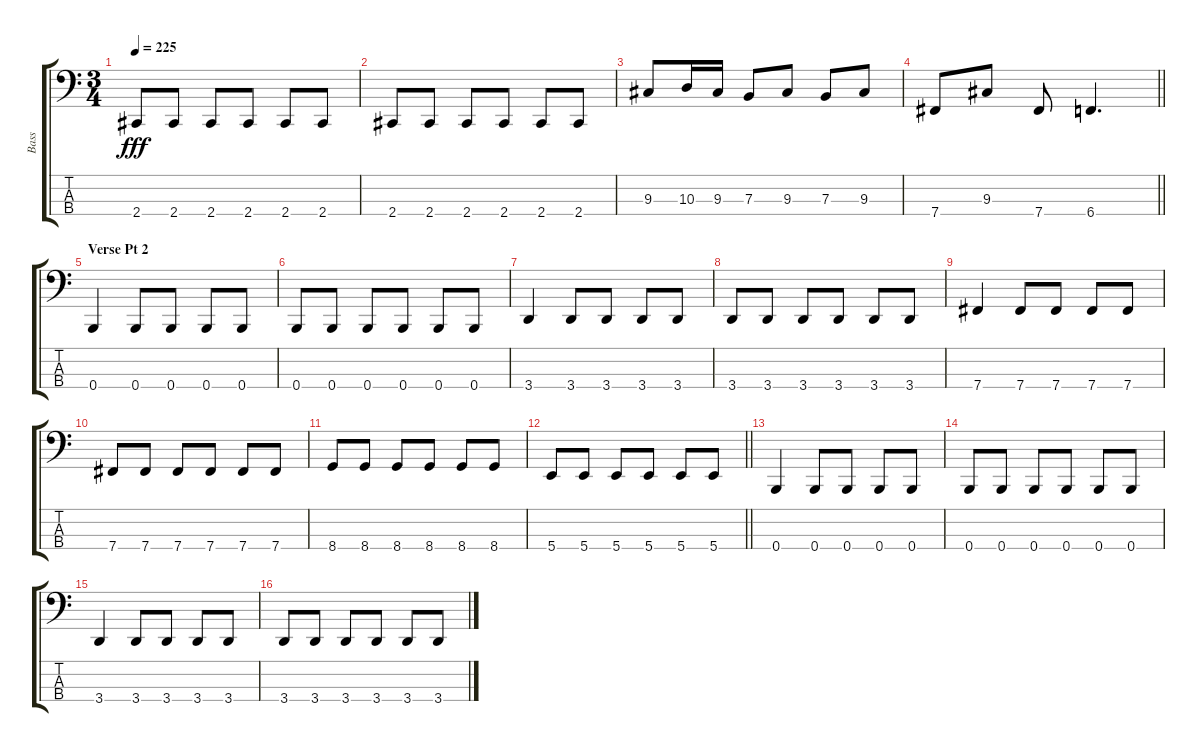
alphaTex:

\track ("Bass" "Bass") {instrument electricbassfinger}
\staff {score tabs}
\tuning (D2 A1 E1 B0) {hide}
\ts (3 4)
\tempo 225
\clef f4
\ks c
2.4.8{dy fff} 2.4.8 2.4.8 2.4.8 2.4.8 2.4.8 |
2.4.8 2.4.8 2.4.8 2.4.8 2.4.8 2.4.8 |
9.3.8 10.3.16 9.3.16 7.3.8 9.3.8 7.3.8 9.3.8 |
\barLineRight lightlight
7.4.8 9.3.8 7.4.8 6.4.4{d} |
\section ("" "Verse Pt 2")
0.4.4 0.4.8 0.4.8 0.4.8 0.4.8 |
0.4.8 0.4.8 0.4.8 0.4.8 0.4.8 0.4.8 |
3.4.4 3.4.8 3.4.8 3.4.8 3.4.8 |
3.4.8 3.4.8 3.4.8 3.4.8 3.4.8 3.4.8 |
7.4.4 7.4.8 7.4.8 7.4.8 7.4.8 |
7.4.8 7.4.8 7.4.8 7.4.8 7.4.8 7.4.8 |
8.4.8 8.4.8 8.4.8 8.4.8 8.4.8 8.4.8 |
\barLineRight lightlight
5.4.8 5.4.8 5.4.8 5.4.8 5.4.8 5.4.8 |
0.4.4 0.4.8 0.4.8 0.4.8 0.4.8 |
0.4.8 0.4.8 0.4.8 0.4.8 0.4.8 0.4.8 |
3.4.4 3.4.8 3.4.8 3.4.8 3.4.8 |
3.4.8 3.4.8 3.4.8 3.4.8 3.4.8 3.4.8
